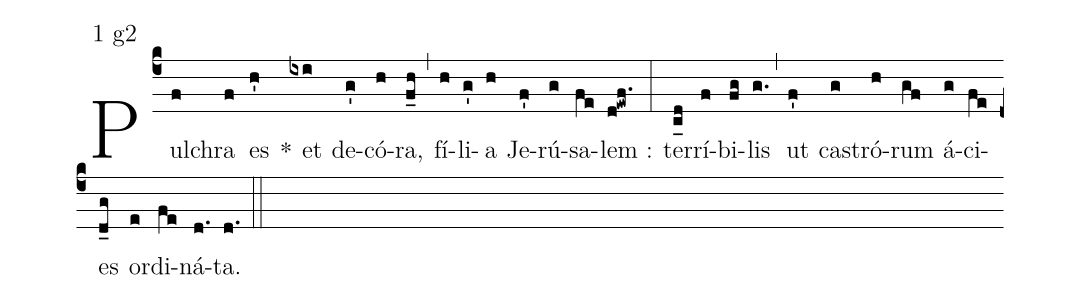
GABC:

mode:1 g2;
%%
(c4) Pul(f)chra(f) es(h') *() et(ixi) de(g')có(h)ra,(f_h) (,) fí(h)li(g')a(h) Je(f')rú(g)sa(fe)lem :(d!ewf.) (:) ter(c_[ll:1]d)rí(f)bi(fg)lis(g.) (,) ut(f') ca(g)stró(h)rum(gf) á(g)ci(fe)es(d_g) or(e)di(fe)ná(d.)ta.(d.) (::)
